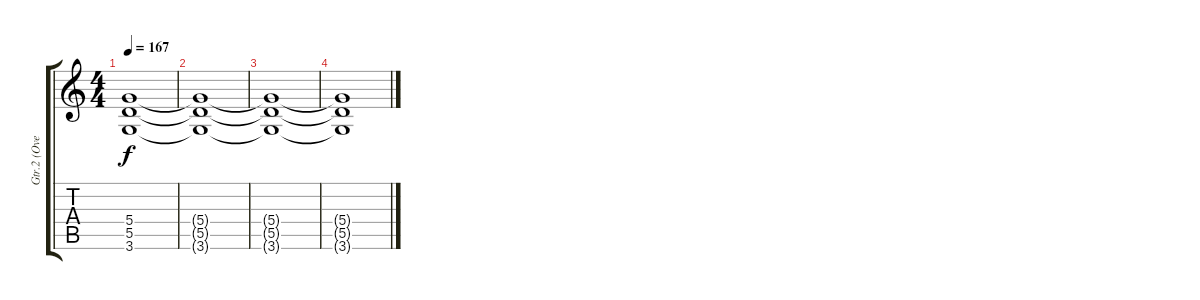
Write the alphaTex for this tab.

\track ("Gtr.2 (Overdriven)" "Gtr.2 (Ove") {instrument overdrivenguitar}
\staff {score tabs}
\tuning (E4 B3 G3 D3 A2 E2) {hide}
\ts (4 4)
\tempo 167
\clef g2
\ks c
(5.4{t} 5.5{t} 3.6{t}).1{dy f} |
(5.4{t} 5.5{t} 3.6{t}).1 |
(5.4{t} 5.5{t} 3.6{t}).1{volume 0} |
(5.4{t} 5.5{t} 3.6{t}).1
